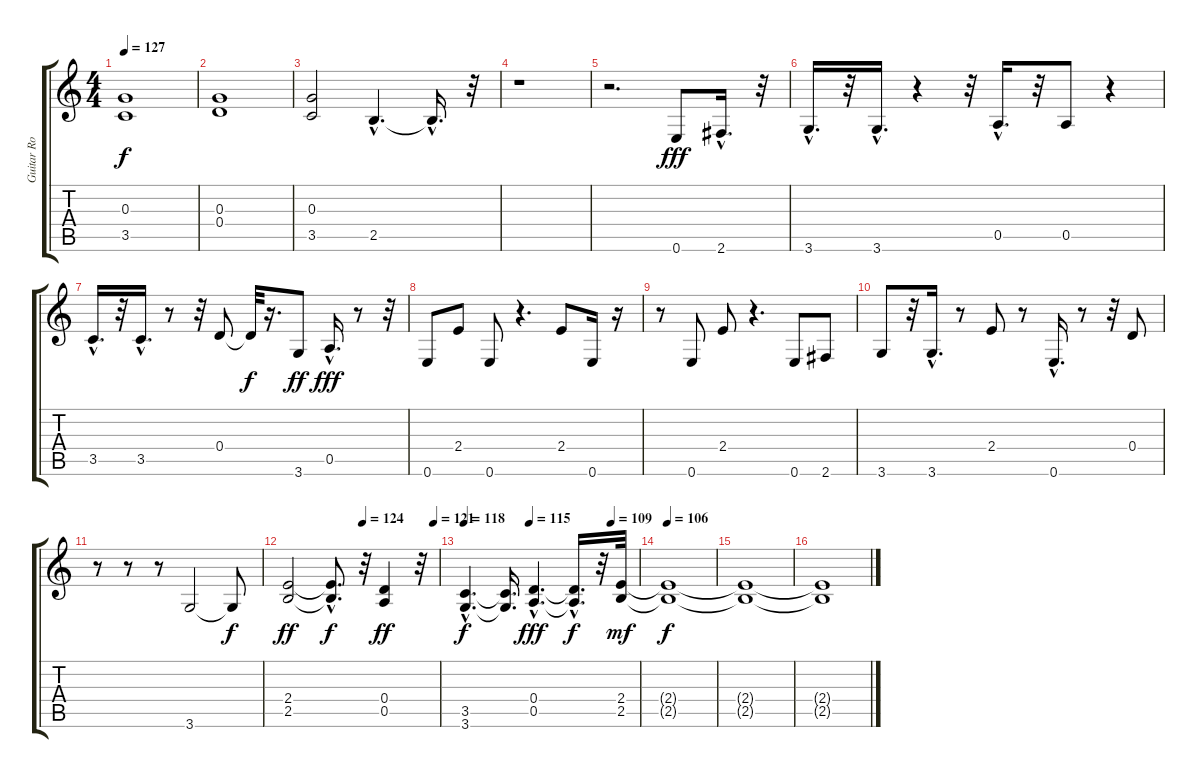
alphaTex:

\track (" Guitar Rock" " Guitar Ro") {instrument overdrivenguitar}
\staff {score tabs}
\tuning (E4 B3 G3 D3 A2 E2) {hide}
\ts (4 4)
\tempo 127
\clef g2
\ks c
(0.3 3.5).1{dy f} |
(0.3 0.4).1 |
(0.3 3.5).2 2.5{hac}.4{d} 2.5{hac t}.16{d} r.32 |
r.1 |
r.2{d} 0.6.8{dy fff volume 11} 2.6{hac}.16{d} r.32 |
3.6{hac}.16{d} r.32 3.6{hac}.16{d} r.4 r.32 0.5{hac}.16{d} r.32 0.5.8 r.4 |
3.5{hac}.16{d} r.32 3.5{hac}.16{d} r.8 r.32 0.4.8 0.4{t}.32{dy f} r.16{d} 3.6.8{dy ff} 0.5{hac}.16{d dy fff} r.8 r.32 |
0.6.8 2.4.8 0.6.8 r.4{d} 2.4.8 0.6.16 r.16 |
r.8 0.6.8 2.4.8 r.4{d} 0.6.8 2.6.8 |
3.6.8 r.32 3.6{hac}.16{d} r.8 2.4.8 r.8 0.6{hac}.16{d} r.8 r.32 0.4.8 |
r.8 r.8 r.8 3.6.2 3.6{t}.8{dy f} |
\tempo (124 0.5)
\tempo (121 0.96875)
(2.4 2.5).2{dy ff} (2.4{hac t} 2.5{hac t}).8{d dy f} r.32 (0.4 0.5).4{dy ff} r.32 |
\tempo 118
\tempo (115 0.375)
\tempo (109 0.84375)
(3.5{hac} 3.6{hac}).4{d dy f} (3.5{t} 3.6{t}).16{d} (0.4{hac} 0.5{hac}).4{d dy fff} (0.4{hac t} 0.5{hac t}).16{d dy f} r.32 (2.4 2.5).32{dy mf} |
\tempo 106
(2.4{t} 2.5{t}).1{dy f} |
(2.4{t} 2.5{t}).1 |
(2.4{t} 2.5{t}).1
